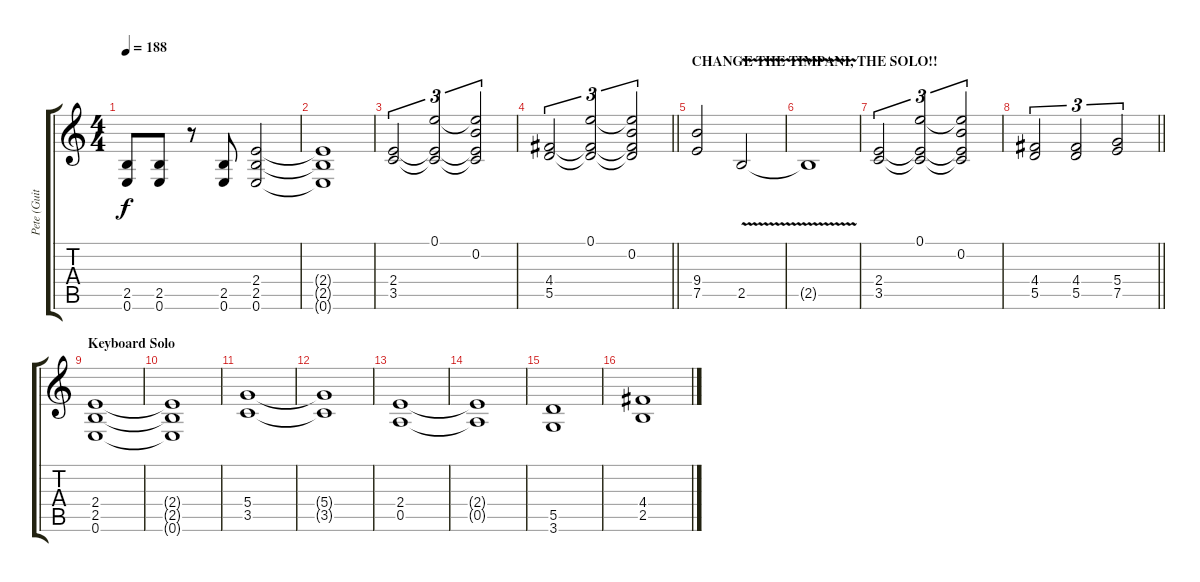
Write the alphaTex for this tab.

\track ("Pete (Guitar I)" "Pete (Guit") {solo instrument distortionguitar}
\staff {score tabs}
\tuning (E4 B3 G3 D3 A2 E2) {hide}
\ts (4 4)
\tempo 188
\clef g2
\ks c
(2.5 0.6).8{dy f} (2.5 0.6).8 r.8 (2.5 0.6).8 (2.4 2.5 0.6).2 |
(2.4{t} 2.5{t} 0.6{t}).1 |
(2.4 3.5).2{tu (3 2)} (0.1 2.4{t} 3.5{t}).2{tu (3 2)} (0.1{t} 0.2 2.4{t} 3.5{t}).2{tu (3 2)} |
\barLineRight lightlight
(4.4 5.5).2{tu (3 2)} (0.1 4.4{t} 5.5{t}).2{tu (3 2)} (0.1{t} 0.2 4.4{t} 5.5{t}).2{tu (3 2)} |
\section ("" "CHANGE THE TIMPANI, THE SOLO!!")
(9.4 7.5).2 2.5{v}.2 |
2.5{t}.1 |
(2.4 3.5).2{tu (3 2)} (0.1 2.4{t} 3.5{t}).2{tu (3 2)} (0.1{t} 0.2 2.4{t} 3.5{t}).2{tu (3 2)} |
\barLineRight lightlight
(4.4 5.5).2{tu (3 2)} (4.4 5.5).2{tu (3 2)} (5.4 7.5).2{tu (3 2)} |
\section ("" "Keyboard Solo")
(2.4 2.5 0.6).1{volume 12} |
(2.4{t} 2.5{t} 0.6{t}).1 |
(5.4 3.5).1 |
(5.4{t} 3.5{t}).1 |
(2.4 0.5).1 |
(2.4{t} 0.5{t}).1 |
(5.5 3.6).1 |
(4.4 2.5).1
